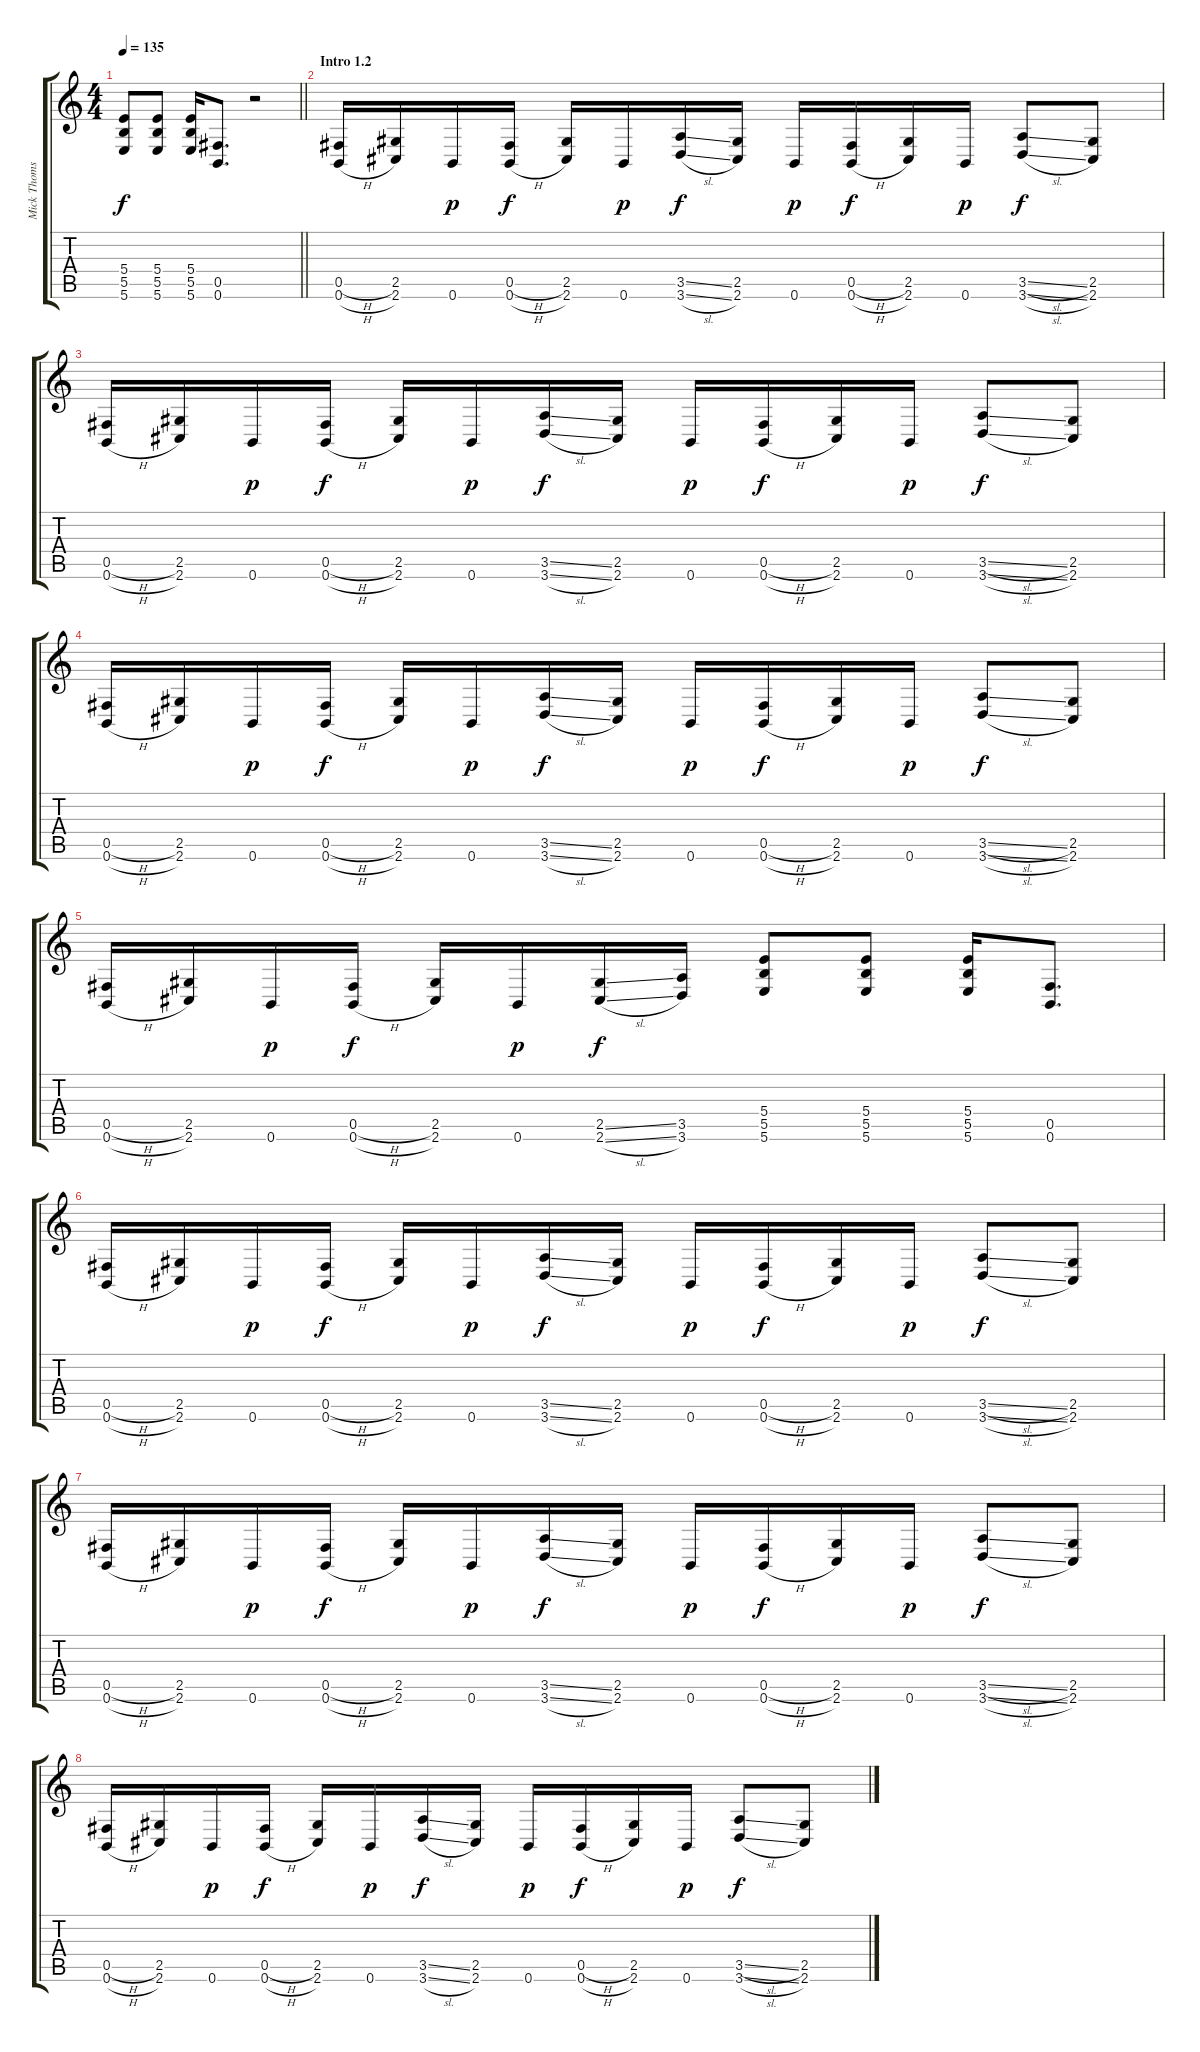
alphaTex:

\track ("Mick Thomson" "Mick Thoms") {instrument distortionguitar}
\staff {score tabs}
\tuning (Db4 Ab3 E3 B2 Gb2 B1) {hide}
\ts (4 4)
\tempo 135
\clef g2
\barLineRight lightlight
\ks c
(5.4 5.5 5.6).8{dy f} (5.4 5.5 5.6).8 (5.4 5.5 5.6).16 (0.5 0.6).8{d} r.2 |
\section ("" "Intro 1.2")
(0.5{h} 0.6{h}).16 (2.5 2.6).16 0.6.16{dy p} (0.5{h} 0.6{h}).16{dy f} (2.5 2.6).16 0.6.16{dy p} (3.5{ss} 3.6{sl}).16{dy f} (2.5 2.6).16 0.6.16{dy p} (0.5{h} 0.6{h}).16{dy f} (2.5 2.6).16 0.6.16{dy p} (3.5{sl} 3.6{sl}).8{dy f} (2.5 2.6).8 |
(0.5{h} 0.6{h}).16 (2.5 2.6).16 0.6.16{dy p} (0.5{h} 0.6{h}).16{dy f} (2.5 2.6).16 0.6.16{dy p} (3.5{ss} 3.6{sl}).16{dy f} (2.5 2.6).16 0.6.16{dy p} (0.5{h} 0.6{h}).16{dy f} (2.5 2.6).16 0.6.16{dy p} (3.5{sl} 3.6{sl}).8{dy f} (2.5 2.6).8 |
(0.5{h} 0.6{h}).16 (2.5 2.6).16 0.6.16{dy p} (0.5{h} 0.6{h}).16{dy f} (2.5 2.6).16 0.6.16{dy p} (3.5{ss} 3.6{sl}).16{dy f} (2.5 2.6).16 0.6.16{dy p} (0.5{h} 0.6{h}).16{dy f} (2.5 2.6).16 0.6.16{dy p} (3.5{sl} 3.6{sl}).8{dy f} (2.5 2.6).8 |
(0.5{h} 0.6{h}).16 (2.5 2.6).16 0.6.16{dy p} (0.5{h} 0.6{h}).16{dy f} (2.5 2.6).16 0.6.16{dy p} (2.5{ss} 2.6{sl}).16{dy f} (3.5 3.6).16 (5.4 5.5 5.6).8 (5.4 5.5 5.6).8 (5.4 5.5 5.6).16 (0.5 0.6).8{d} |
(0.5{h} 0.6{h}).16 (2.5 2.6).16 0.6.16{dy p} (0.5{h} 0.6{h}).16{dy f} (2.5 2.6).16 0.6.16{dy p} (3.5{ss} 3.6{sl}).16{dy f} (2.5 2.6).16 0.6.16{dy p} (0.5{h} 0.6{h}).16{dy f} (2.5 2.6).16 0.6.16{dy p} (3.5{sl} 3.6{sl}).8{dy f} (2.5 2.6).8 |
(0.5{h} 0.6{h}).16 (2.5 2.6).16 0.6.16{dy p} (0.5{h} 0.6{h}).16{dy f} (2.5 2.6).16 0.6.16{dy p} (3.5{ss} 3.6{sl}).16{dy f} (2.5 2.6).16 0.6.16{dy p} (0.5{h} 0.6{h}).16{dy f} (2.5 2.6).16 0.6.16{dy p} (3.5{sl} 3.6{sl}).8{dy f} (2.5 2.6).8 |
(0.5{h} 0.6{h}).16 (2.5 2.6).16 0.6.16{dy p} (0.5{h} 0.6{h}).16{dy f} (2.5 2.6).16 0.6.16{dy p} (3.5{ss} 3.6{sl}).16{dy f} (2.5 2.6).16 0.6.16{dy p} (0.5{h} 0.6{h}).16{dy f} (2.5 2.6).16 0.6.16{dy p} (3.5{sl} 3.6{sl}).8{dy f} (2.5 2.6).8
